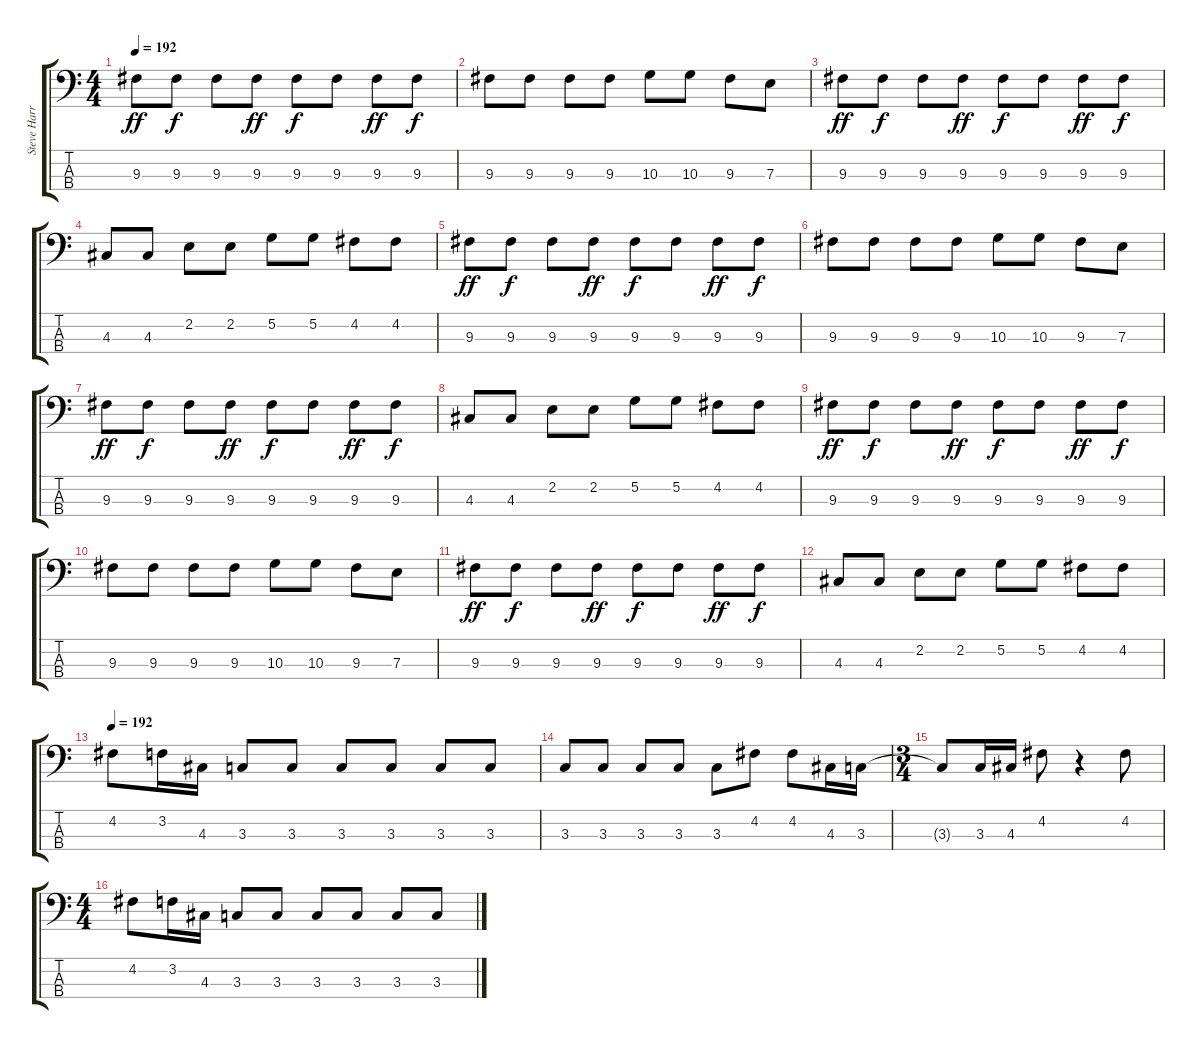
\track ("Steve Harris" "Steve Harr") {instrument electricbassfinger}
\staff {score tabs}
\tuning (G2 D2 A1 E1) {hide}
\ts (4 4)
\tempo 192
\clef f4
\ks c
9.3.8{dy ff} 9.3.8{dy f} 9.3.8 9.3.8{dy ff} 9.3.8{dy f} 9.3.8 9.3.8{dy ff} 9.3.8{dy f} |
9.3.8 9.3.8 9.3.8 9.3.8 10.3.8 10.3.8 9.3.8 7.3.8 |
9.3.8{dy ff} 9.3.8{dy f} 9.3.8 9.3.8{dy ff} 9.3.8{dy f} 9.3.8 9.3.8{dy ff} 9.3.8{dy f} |
4.3.8 4.3.8 2.2.8 2.2.8 5.2.8 5.2.8 4.2.8 4.2.8 |
9.3.8{dy ff} 9.3.8{dy f} 9.3.8 9.3.8{dy ff} 9.3.8{dy f} 9.3.8 9.3.8{dy ff} 9.3.8{dy f} |
9.3.8 9.3.8 9.3.8 9.3.8 10.3.8 10.3.8 9.3.8 7.3.8 |
9.3.8{dy ff} 9.3.8{dy f} 9.3.8 9.3.8{dy ff} 9.3.8{dy f} 9.3.8 9.3.8{dy ff} 9.3.8{dy f} |
4.3.8 4.3.8 2.2.8 2.2.8 5.2.8 5.2.8 4.2.8 4.2.8 |
9.3.8{dy ff} 9.3.8{dy f} 9.3.8 9.3.8{dy ff} 9.3.8{dy f} 9.3.8 9.3.8{dy ff} 9.3.8{dy f} |
9.3.8 9.3.8 9.3.8 9.3.8 10.3.8 10.3.8 9.3.8 7.3.8 |
9.3.8{dy ff} 9.3.8{dy f} 9.3.8 9.3.8{dy ff} 9.3.8{dy f} 9.3.8 9.3.8{dy ff} 9.3.8{dy f} |
4.3.8 4.3.8 2.2.8 2.2.8 5.2.8 5.2.8 4.2.8 4.2.8 |
\tempo 192
4.2.8 3.2.16 4.3.16 3.3.8 3.3.8 3.3.8 3.3.8 3.3.8 3.3.8 |
3.3.8 3.3.8 3.3.8 3.3.8 3.3.8 4.2.8 4.2.8 4.3.16 3.3.16 |
\ts (3 4)
3.3{t}.8 3.3.16 4.3.16 4.2.8 r.4 4.2.8 |
\ts (4 4)
4.2.8 3.2.16 4.3.16 3.3.8 3.3.8 3.3.8 3.3.8 3.3.8 3.3.8
